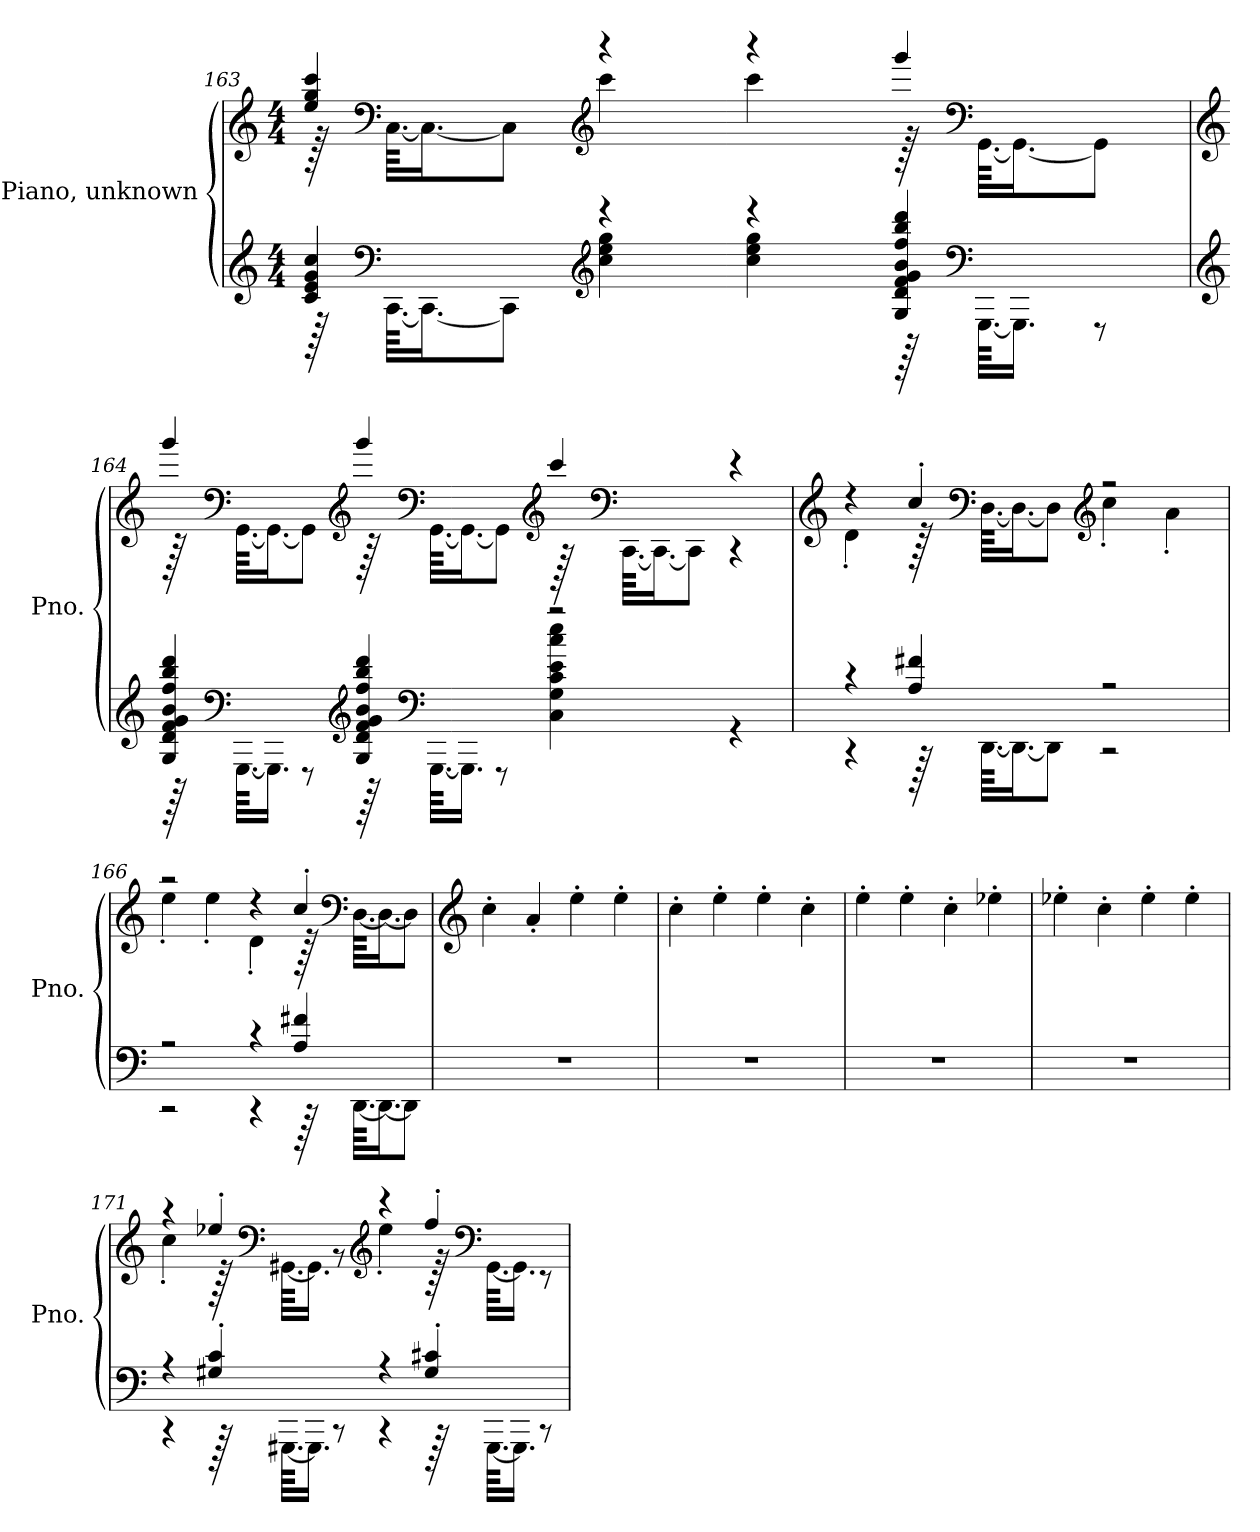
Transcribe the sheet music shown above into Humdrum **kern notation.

**kern	**kern
*part1	*part1
*staff2	*staff1
*I"Piano, unknown	*
*I'Pno.	*
!!LO:LB:g=z
*clefG2	*clefG2
*k[]	*k[]
*M4/4	*M4/4
=163	=163
*^	*^
4c/ 4e/ 4g/ 4cc/	128r	4ee/ 4gg/ 4ccc/	128r
*clefF4	*	*clefF4	*
.	[64.CC\KKLL	.	[64.C\KKLL
.	16.CC\J_	.	16.C\J_
.	8CC\J]	.	8C\J]
*clefG2	*	*clefG2	*
4r	4cc\ 4ee\ 4gg\	4r	4ccc\
4r	4cc\ 4ee\ 4gg\	4r	4ccc\
4G/ 4d/ 4f/ 4g/ 4b/ 4ff/ 4bb/ 4ddd/	128r	4ggg/	128r
*clefF4	*	*clefF4	*
.	[64.GGG\KKLL	.	[64.GG\KKLL
.	16.GGG\JJ]	.	16.GG\J_
.	8r	.	8GG\J]
!!LO:LB:g=z	!!
=164	=164	=164	=164
*clefG2	*	*clefG2	*
4G/ 4d/ 4f/ 4g/ 4b/ 4ff/ 4bb/ 4ddd/	128r	4ggg/	128r
*clefF4	*	*clefF4	*
.	[64.GGG\KKLL	.	[64.GG\KKLL
.	16.GGG\JJ]	.	16.GG\J_
.	8r	.	8GG\J]
*clefG2	*	*clefG2	*
4G/ 4d/ 4f/ 4g/ 4b/ 4ff/ 4bb/ 4ddd/	128r	4ggg/	128r
*clefF4	*	*clefF4	*
.	[64.GGG\KKLL	.	[64.GG\KKLL
.	16.GGG\JJ]	.	16.GG\J_
.	8r	.	8GG\J]
*	*	*clefG2	*
2r	4C\ 4G\ 4c\ 4e\ 4cc\ 4ee\	4ccc/	128r
*	*	*clefF4	*
.	.	.	[64.CC\KKLL
.	.	.	16.CC\J_
.	.	.	8CC\J]
.	4r	4r	4r
=165	=165	=165	=165
*	*	*clefG2	*
4r	4r	4r	4d'\
4A/ 4f#X/	128r	4cc'/	128r
*	*	*clefF4	*
.	[64.DD\KKLL	.	[64.D\KKLL
.	16.DD\J_	.	16.D\J_
.	8DD\J]	.	8D\J]
*	*	*clefG2	*
2r	2r	2r	4cc'\
.	.	.	4a'\
!!LO:LB:g=z	!!
=166	=166	=166	=166
2r	2r	2r	4ee'\
.	.	.	4ee'\
4r	4r	4r	4d'\
4A/ 4f#X/	128r	4cc'/	128r
*	*	*clefF4	*
.	[64.DD\KKLL	.	[64.D\KKLL
.	16.DD\J_	.	16.D\J_
.	8DD\J]	.	8D\J]
*v	*v	*	*
*	*v	*v
=167	=167
*	*clefG2
1r	4cc'\
.	4a'/
.	4ee'\
.	4ee'\
=168	=168
1r	4cc'\
.	4ee'\
.	4ee'\
.	4cc'\
=169	=169
1r	4ee'\
.	4ee'\
.	4cc'\
.	4ee-X'\
=170	=170
1r	4ee-X'\
.	4cc'\
.	4ee-'\
.	4ee-'\
!!LO:LB:g=z
=171	=171
*^	*^
4r	4r	4r	4cc'\
4G#X/' 4c/'	128r	4ee-X'/	128r
*	*	*clefF4	*
.	[64.GGG#X\KKLL	.	[64.GG#X\KKLL
.	16.GGG#\JJ]	.	16.GG#\JJ]
.	8r	.	8r
*	*	*clefG2	*
4r	4r	4r	4ee-'\
4G#/' 4c#X/'	128r	4ff'/	128r
*	*	*clefF4	*
.	[64.GGG#\KKLL	.	[64.GG#\KKLL
.	16.GGG#\JJ]	.	16.GG#\JJ]
.	8r	.	8r
*v	*v	*	*
*	*v	*v
=	=
*-	*-
